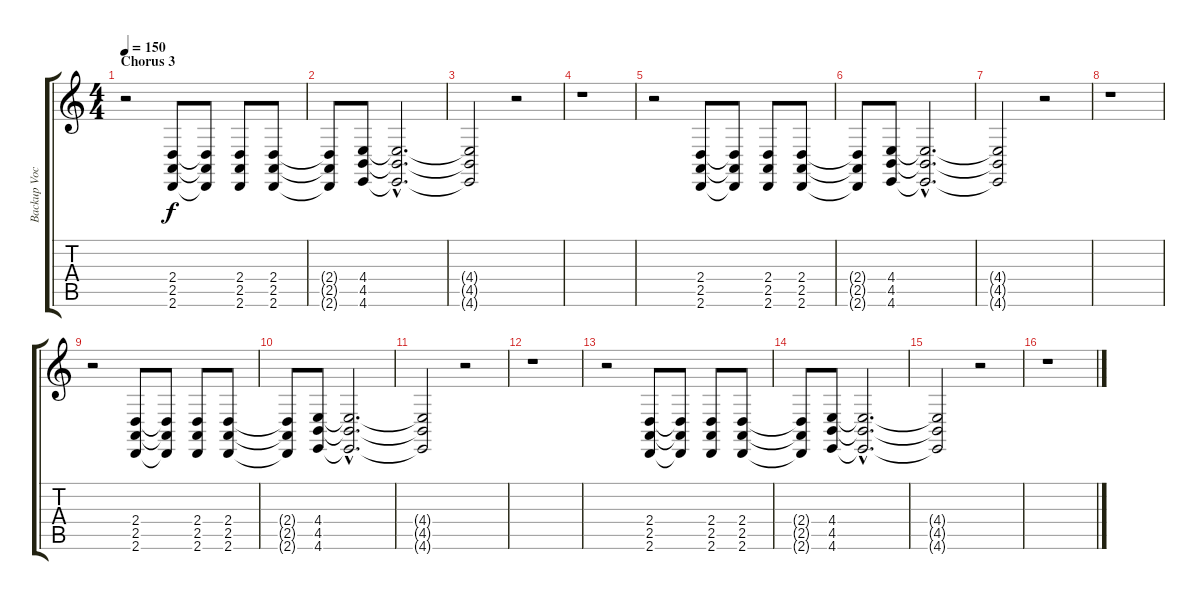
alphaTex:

\track ("Backup Vocals" "Backup Voc") {instrument synthstrings2}
\staff {score tabs}
\tuning (D4 A3 F3 C3 G2 C2) {hide}
\ts (4 4)
\section ("" "Chorus 3")
\tempo 150
\clef g2
\ks c
r.2{dy f volume 16 instrument lead2sawtooth} (2.4 2.5 2.6).8 (2.4{t} 2.5{t} 2.6{t}).8 (2.4 2.5 2.6).8 (2.4 2.5 2.6).8 |
(2.4{t} 2.5{t} 2.6{t}).8 (4.4 4.5 4.6).8 (4.4{hac t} 4.5{hac t} 4.6{hac t}).2{d} |
(4.4{t} 4.5{t} 4.6{t}).2 r.2 |
r.1 |
r.2 (2.4 2.5 2.6).8 (2.4{t} 2.5{t} 2.6{t}).8 (2.4 2.5 2.6).8 (2.4 2.5 2.6).8 |
(2.4{t} 2.5{t} 2.6{t}).8 (4.4 4.5 4.6).8 (4.4{hac t} 4.5{hac t} 4.6{hac t}).2{d} |
(4.4{t} 4.5{t} 4.6{t}).2 r.2 |
r.1 |
r.2 (2.4 2.5 2.6).8 (2.4{t} 2.5{t} 2.6{t}).8 (2.4 2.5 2.6).8 (2.4 2.5 2.6).8 |
(2.4{t} 2.5{t} 2.6{t}).8 (4.4 4.5 4.6).8 (4.4{hac t} 4.5{hac t} 4.6{hac t}).2{d} |
(4.4{t} 4.5{t} 4.6{t}).2 r.2 |
r.1 |
r.2 (2.4 2.5 2.6).8 (2.4{t} 2.5{t} 2.6{t}).8 (2.4 2.5 2.6).8 (2.4 2.5 2.6).8 |
(2.4{t} 2.5{t} 2.6{t}).8 (4.4 4.5 4.6).8 (4.4{hac t} 4.5{hac t} 4.6{hac t}).2{d} |
(4.4{t} 4.5{t} 4.6{t}).2 r.2 |
r.1
